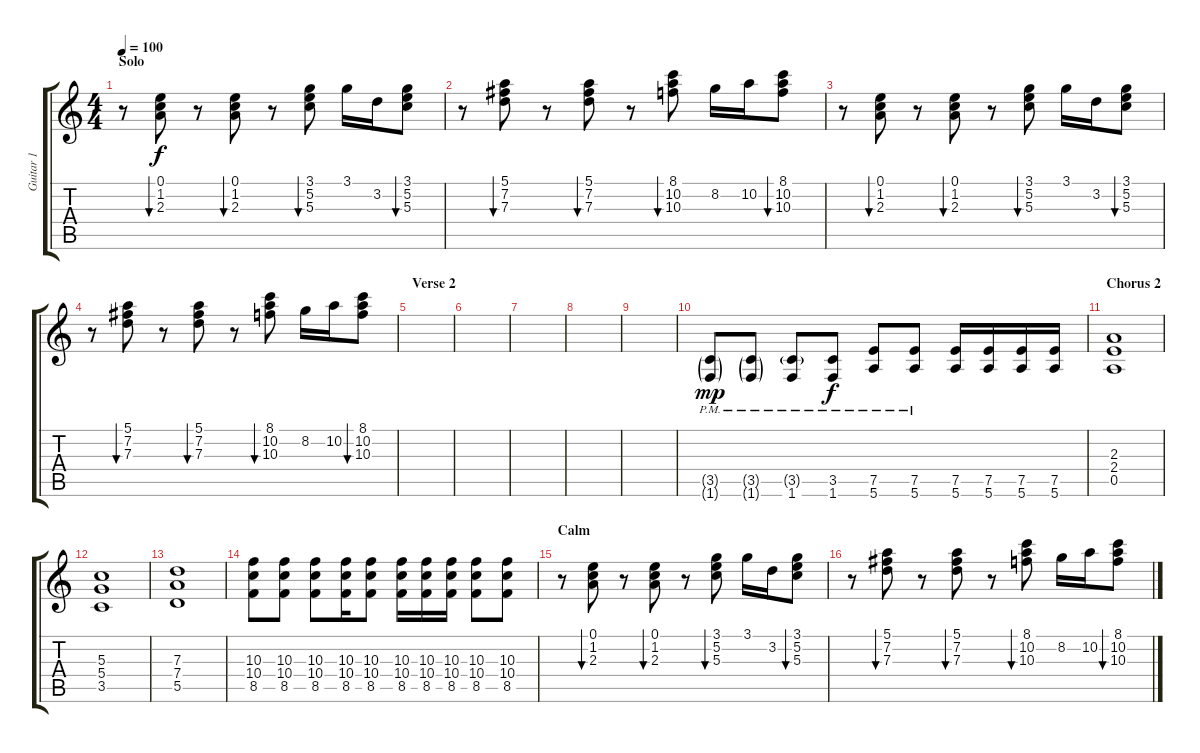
\track ("Guitar 1" "Guitar 1") {instrument distortionguitar}
\staff {score tabs}
\tuning (E4 B3 G3 D3 A2 E2) {hide}
\ts (4 4)
\section ("" "Solo")
\tempo 100
\clef g2
\ks c
r.8{dy f instrument electricguitarclean} (0.1 1.2 2.3).8{bu 60} r.8 (0.1 1.2 2.3).8{bu 60} r.8 (3.1 5.2 5.3).8{bu 60} 3.1.16 3.2.16 (3.1 5.2 5.3).8{bu 60} |
r.8 (5.1 7.2 7.3).8{bu 60} r.8 (5.1 7.2 7.3).8{bu 60} r.8 (8.1 10.2 10.3).8{bu 60} 8.2.16 10.2.16 (8.1 10.2 10.3).8{bu 60} |
r.8{instrument electricguitarclean} (0.1 1.2 2.3).8{bu 60} r.8 (0.1 1.2 2.3).8{bu 60} r.8 (3.1 5.2 5.3).8{bu 60} 3.1.16 3.2.16 (3.1 5.2 5.3).8{bu 60} |
r.8 (5.1 7.2 7.3).8{bu 60} r.8 (5.1 7.2 7.3).8{bu 60} r.8 (8.1 10.2 10.3).8{bu 60} 8.2.16 10.2.16 (8.1 10.2 10.3).8{bu 60} |
\section ("" "Verse 2")
|
|
|
|
|
(3.5{g pm} 1.6{g pm}).8{dy mp instrument distortionguitar} (3.5{g pm} 1.6{g pm}).8 (3.5{g pm} 1.6{pm}).8 (3.5{pm} 1.6{pm}).8{dy f} (7.5{pm} 5.6{pm}).8 (7.5{pm} 5.6{pm}).8 (7.5 5.6).16 (7.5 5.6).16 (7.5 5.6).16 (7.5 5.6).16 |
\section ("" "Chorus 2")
(2.3 2.4 0.5).1 |
(5.3 5.4 3.5).1 |
(7.3 7.4 5.5).1 |
(10.3 10.4 8.5).8 (10.3 10.4 8.5).8 (10.3 10.4 8.5).8 (10.3 10.4 8.5).16 (10.3 10.4 8.5).8 (10.3 10.4 8.5).16 (10.3 10.4 8.5).16 (10.3 10.4 8.5).16 (10.3 10.4 8.5).8 (10.3 10.4 8.5).8 |
\section ("" "Calm")
r.8{instrument electricguitarclean} (0.1 1.2 2.3).8{bu 60} r.8 (0.1 1.2 2.3).8{bu 60} r.8 (3.1 5.2 5.3).8{bu 60} 3.1.16 3.2.16 (3.1 5.2 5.3).8{bu 60} |
r.8 (5.1 7.2 7.3).8{bu 60} r.8 (5.1 7.2 7.3).8{bu 60} r.8 (8.1 10.2 10.3).8{bu 60} 8.2.16 10.2.16 (8.1 10.2 10.3).8{bu 60}
